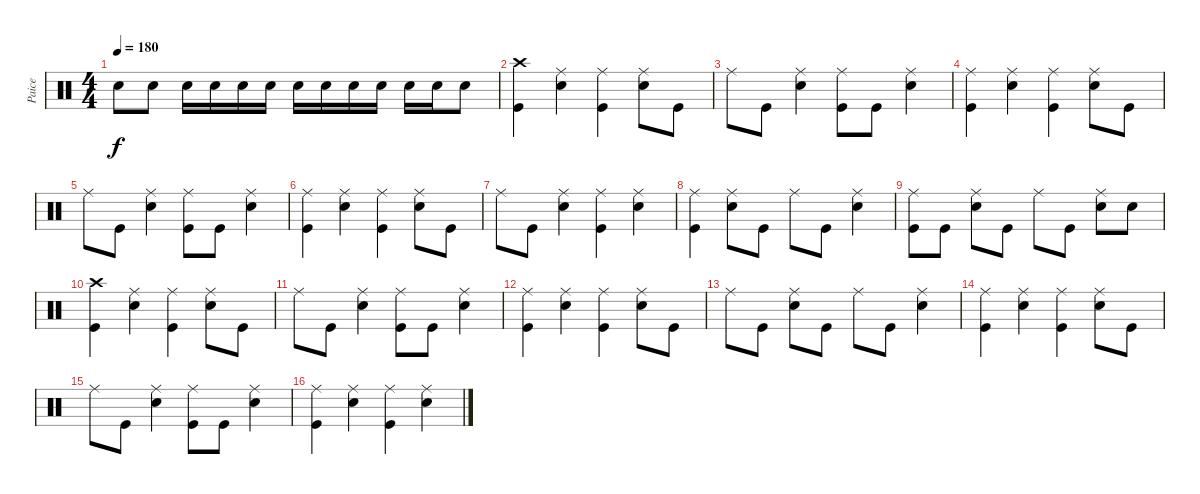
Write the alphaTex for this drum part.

\track ("Paice" "Paice") {instrument percussion}
\staff {score}
\articulation defaults
\ts (4 4)
\tempo 180
\clef neutral
\ks c "Snare (hit) 2".8{dy f} "Snare (hit) 2".8 "Snare (hit) 2".16 "Snare (hit) 2".16 "Snare (hit) 2".16 "Snare (hit) 2".16 "Snare (hit) 2".16 "Snare (hit) 2".16 "Snare (hit) 2".16 "Snare (hit) 2".16 "Snare (hit) 2".16 "Snare (hit) 2".16 "Snare (hit) 2".8
|
("Crash high (hit)" "Kick (hit)").4 ("Ride (middle)" "Snare (hit) 2").4 ("Ride (middle)" "Kick (hit)").4 ("Ride (middle)" "Snare (hit) 2").8 "Kick (hit)".8 |
"Ride (middle)".8 "Kick (hit)".8 ("Ride (middle)" "Snare (hit) 2").4 ("Ride (middle)" "Kick (hit)").8 "Kick (hit)".8 ("Ride (middle)" "Snare (hit) 2").4 |
("Ride (middle)" "Kick (hit)").4 ("Ride (middle)" "Snare (hit) 2").4 ("Ride (middle)" "Kick (hit)").4 ("Ride (middle)" "Snare (hit) 2").8 "Kick (hit)".8 |
"Ride (middle)".8 "Kick (hit)".8 ("Ride (middle)" "Snare (hit) 2").4 ("Ride (middle)" "Kick (hit)").8 "Kick (hit)".8 ("Ride (middle)" "Snare (hit) 2").4 |
("Ride (middle)" "Kick (hit)").4 ("Ride (middle)" "Snare (hit) 2").4 ("Ride (middle)" "Kick (hit)").4 ("Ride (middle)" "Snare (hit) 2").8 "Kick (hit)".8 |
"Ride (middle)".8 "Kick (hit)".8 ("Ride (middle)" "Snare (hit) 2").4 ("Ride (middle)" "Kick (hit)").4 ("Ride (middle)" "Snare (hit) 2").4 |
("Ride (middle)" "Kick (hit)").4 ("Ride (middle)" "Snare (hit) 2").8 "Kick (hit)".8 "Ride (middle)".8 "Kick (hit)".8 ("Ride (middle)" "Snare (hit) 2").4 |
("Ride (middle)" "Kick (hit)").8 "Kick (hit)".8 ("Ride (middle)" "Snare (hit) 2").8 "Kick (hit)".8 "Ride (middle)".8 "Kick (hit)".8 ("Ride (middle)" "Snare (hit) 2").8 "Snare (hit) 2".8 |
("Crash high (hit)" "Kick (hit)").4 ("Ride (middle)" "Snare (hit) 2").4 ("Ride (middle)" "Kick (hit)").4 ("Ride (middle)" "Snare (hit) 2").8 "Kick (hit)".8 |
"Ride (middle)".8 "Kick (hit)".8 ("Ride (middle)" "Snare (hit) 2").4 ("Ride (middle)" "Kick (hit)").8 "Kick (hit)".8 ("Ride (middle)" "Snare (hit) 2").4 |
("Ride (middle)" "Kick (hit)").4 ("Ride (middle)" "Snare (hit) 2").4 ("Ride (middle)" "Kick (hit)").4 ("Ride (middle)" "Snare (hit) 2").8 "Kick (hit)".8 |
"Ride (middle)".8 "Kick (hit)".8 ("Ride (middle)" "Snare (hit) 2").8 "Kick (hit)".8 "Ride (middle)".8 "Kick (hit)".8 ("Ride (middle)" "Snare (hit) 2").4 |
("Ride (middle)" "Kick (hit)").4 ("Ride (middle)" "Snare (hit) 2").4 ("Ride (middle)" "Kick (hit)").4 ("Ride (middle)" "Snare (hit) 2").8 "Kick (hit)".8 |
"Ride (middle)".8 "Kick (hit)".8 ("Ride (middle)" "Snare (hit) 2").4 ("Ride (middle)" "Kick (hit)").8 "Kick (hit)".8 ("Ride (middle)" "Snare (hit) 2").4 |
("Ride (middle)" "Kick (hit)").4 ("Ride (middle)" "Snare (hit) 2").4 ("Ride (middle)" "Kick (hit)").4 ("Ride (middle)" "Snare (hit) 2").4
